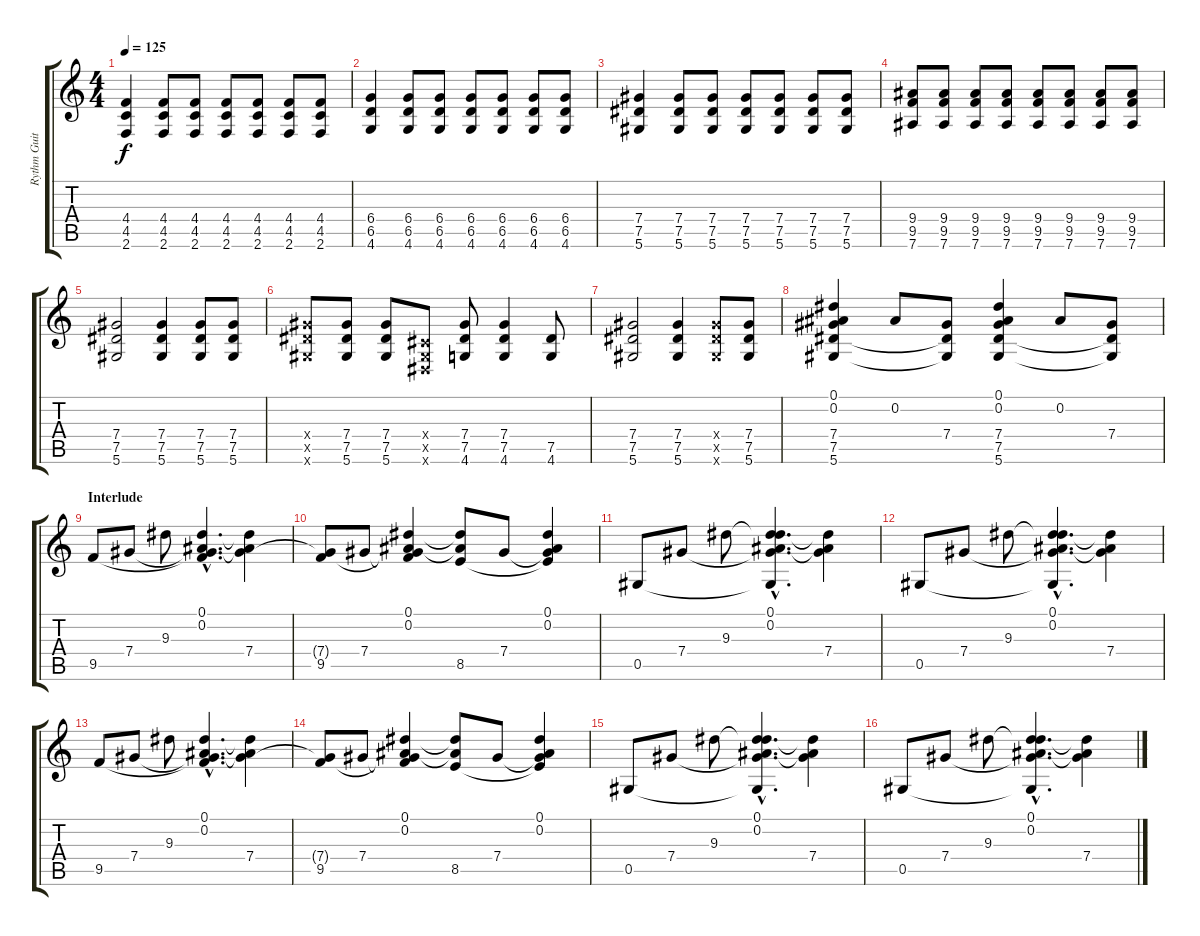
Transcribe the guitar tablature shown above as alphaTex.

\track ("Rythm Guitar" "Rythm Guit") {instrument electricguitarjazz}
\staff {score tabs}
\tuning (Eb4 Bb3 Gb3 Db3 Ab2 Eb2) {hide}
\ts (4 4)
\tempo 125
\clef g2
\ks c
(4.4 4.5 2.6).4{dy f} (4.4 4.5 2.6).8 (4.4 4.5 2.6).8 (4.4 4.5 2.6).8 (4.4 4.5 2.6).8 (4.4 4.5 2.6).8 (4.4 4.5 2.6).8 |
(6.4 6.5 4.6).4 (6.4 6.5 4.6).8 (6.4 6.5 4.6).8 (6.4 6.5 4.6).8 (6.4 6.5 4.6).8 (6.4 6.5 4.6).8 (6.4 6.5 4.6).8 |
(7.4 7.5 5.6).4 (7.4 7.5 5.6).8 (7.4 7.5 5.6).8 (7.4 7.5 5.6).8 (7.4 7.5 5.6).8 (7.4 7.5 5.6).8 (7.4 7.5 5.6).8 |
(9.4 9.5 7.6).8 (9.4 9.5 7.6).8 (9.4 9.5 7.6).8 (9.4 9.5 7.6).8 (9.4 9.5 7.6).8 (9.4 9.5 7.6).8 (9.4 9.5 7.6).8 (9.4 9.5 7.6).8 |
(7.4 7.5 5.6).2 (7.4 7.5 5.6).4 (7.4 7.5 5.6).8 (7.4 7.5 5.6).8 |
(7.4{x} 7.5{x} 5.6{x}).8 (7.4 7.5 5.6).8 (7.4 7.5 5.6).8 (0.4{x} 0.5{x} 0.6{x}).8 (7.4 7.5 4.6).8 (7.4 7.5 4.6).4 (7.5 4.6).8 |
(7.4 7.5 5.6).2 (7.4 7.5 5.6).4 (7.4{x} 7.5{x} 5.6{x}).8 (7.4 7.5 5.6).8 |
(0.1 0.2 7.4 7.5 5.6).4 0.2.8 (7.4 7.5{t} 5.6{t}).8 (0.1 0.2 7.4 7.5 5.6).4 0.2.8 (7.4 7.5{t} 5.6{t}).8 |
\section ("" "Interlude")
9.5.8{instrument electricguitarjazz} 7.4.8 9.3.8 (0.1{hac} 0.2{hac} 7.4{hac t} 9.5{hac t}).4{d} (0.1{t} 0.2{t} 7.4).4 |
(7.4{t} 9.5).8 7.4.8 (0.1 0.2 7.4{t} 9.5{t}).4 (0.1{t} 0.2{t} 8.5).8 7.4.8 (0.1 0.2 7.4{t} 8.5{t}).4 |
0.5.8 7.4.8 9.3.8 (0.1{hac} 0.2{hac} 9.3{hac t} 7.4{hac t} 0.5{hac t}).4{d} (0.1{t} 0.2{t} 7.4).4 |
0.5.8 7.4.8 9.3.8 (0.1{hac} 0.2{hac} 9.3{hac t} 7.4{hac t} 0.5{hac t}).4{d} (0.1{t} 0.2{t} 7.4).4 |
9.5.8{instrument electricguitarjazz} 7.4.8 9.3.8 (0.1{hac} 0.2{hac} 7.4{hac t} 9.5{hac t}).4{d} (0.1{t} 0.2{t} 7.4).4 |
(7.4{t} 9.5).8 7.4.8 (0.1 0.2 7.4{t} 9.5{t}).4 (0.1{t} 0.2{t} 8.5).8 7.4.8 (0.1 0.2 7.4{t} 8.5{t}).4 |
0.5.8 7.4.8 9.3.8 (0.1{hac} 0.2{hac} 9.3{hac t} 7.4{hac t} 0.5{hac t}).4{d} (0.1{t} 0.2{t} 7.4).4 |
0.5.8 7.4.8 9.3.8 (0.1{hac} 0.2{hac} 9.3{hac t} 7.4{hac t} 0.5{hac t}).4{d} (0.1{t} 0.2{t} 7.4).4
